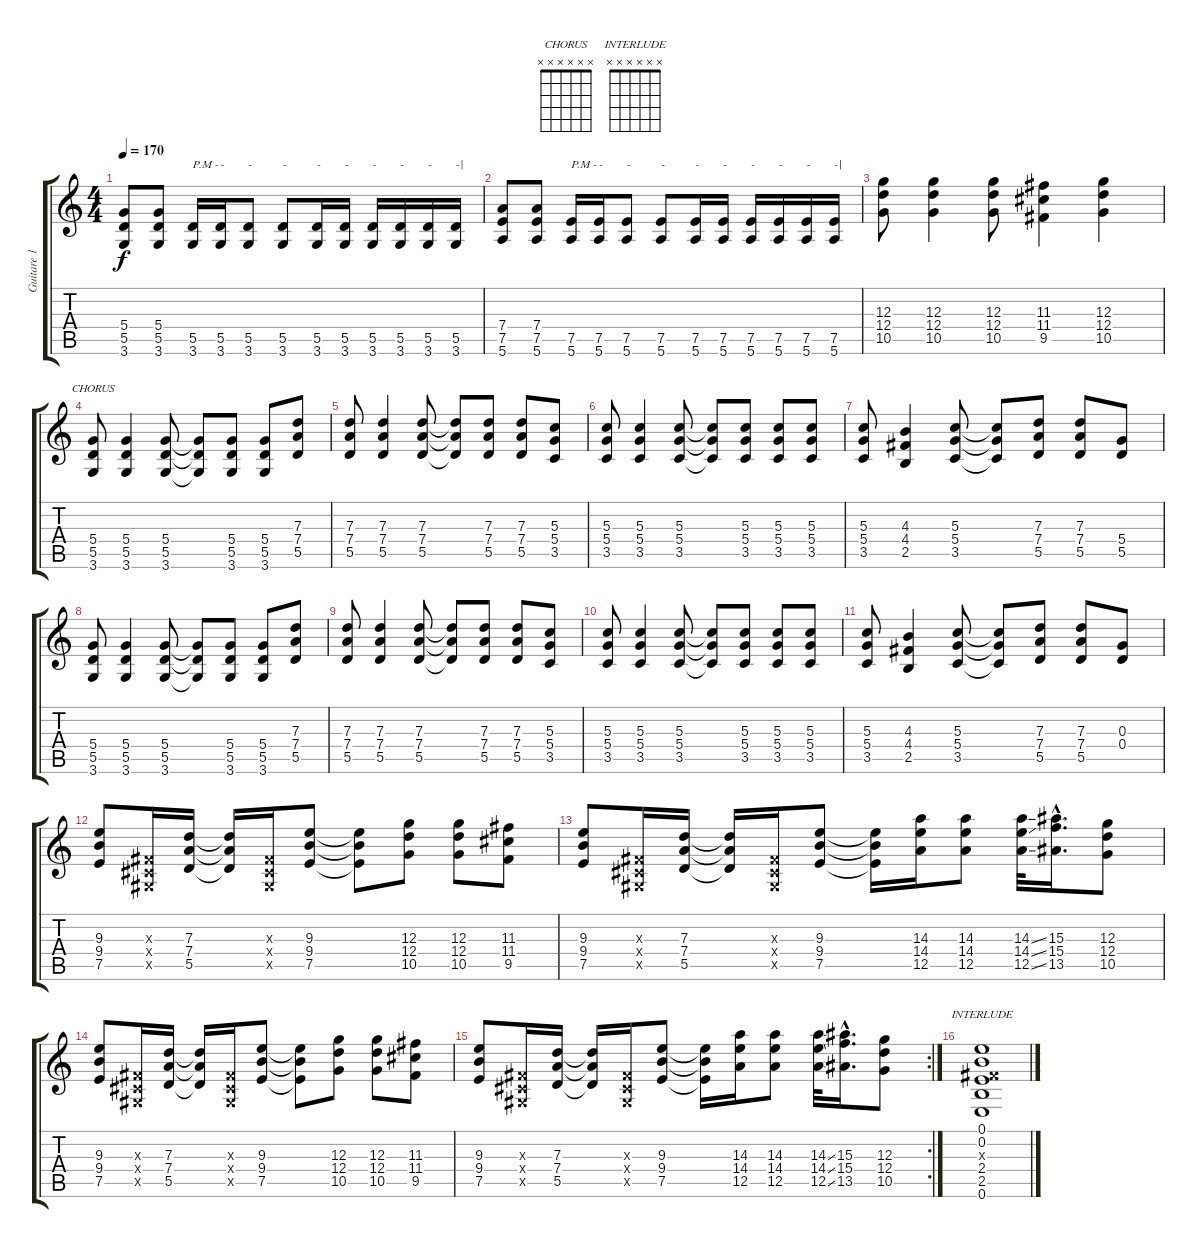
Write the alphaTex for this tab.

\track ("Guitare 1" "Guitare 1") {instrument distortionguitar}
\staff {score tabs}
\tuning (E4 B3 G3 D3 A2 E2) {hide}
\chord ("CHORUS" x x x x x x)
\chord ("INTERLUDE" x x x x x x) {firstfret 0}
\ts (4 4)
\tempo 170
\clef g2
\ks c
(5.4 5.5 3.6).8{dy f} (5.4 5.5 3.6).8 (5.5 3.6).16{txt "P.M - "} (5.5 3.6).16{txt "-"} (5.5 3.6).8{txt "-"} (5.5 3.6).8{txt "-"} (5.5 3.6).16{txt "-"} (5.5 3.6).16{txt "-"} (5.5 3.6).16{txt "-"} (5.5 3.6).16{txt "-"} (5.5 3.6).16{txt "-"} (5.5 3.6).16{txt "-|"} |
(7.4 7.5 5.6).8 (7.4 7.5 5.6).8 (7.5 5.6).16{txt "P.M - "} (7.5 5.6).16{txt "-"} (7.5 5.6).8{txt "-"} (7.5 5.6).8{txt "-"} (7.5 5.6).16{txt "-"} (7.5 5.6).16{txt "-"} (7.5 5.6).16{txt "-"} (7.5 5.6).16{txt "-"} (7.5 5.6).16{txt "-"} (7.5 5.6).16{txt "-|"} |
(12.3 12.4 10.5).8 (12.3 12.4 10.5).4 (12.3 12.4 10.5).8 (11.3 11.4 9.5).4 (12.3 12.4 10.5).4 |
(5.4 5.5 3.6).8{ch "CHORUS"} (5.4 5.5 3.6).4 (5.4 5.5 3.6).8 (5.4{t} 5.5{t} 3.6{t}).8 (5.4 5.5 3.6).8 (5.4 5.5 3.6).8 (7.3 7.4 5.5).8 |
(7.3 7.4 5.5).8 (7.3 7.4 5.5).4 (7.3 7.4 5.5).8 (7.3{t} 7.4{t} 5.5{t}).8 (7.3 7.4 5.5).8 (7.3 7.4 5.5).8 (5.3 5.4 3.5).8 |
(5.3 5.4 3.5).8 (5.3 5.4 3.5).4 (5.3 5.4 3.5).8 (5.3{t} 5.4{t} 3.5{t}).8 (5.3 5.4 3.5).8 (5.3 5.4 3.5).8 (5.3 5.4 3.5).8 |
(5.3 5.4 3.5).8 (4.3 4.4 2.5).4 (5.3 5.4 3.5).8 (5.3{t} 5.4{t} 3.5{t}).8 (7.3 7.4 5.5).8 (7.3 7.4 5.5).8 (5.4 5.5).8 |
(5.4 5.5 3.6).8 (5.4 5.5 3.6).4 (5.4 5.5 3.6).8 (5.4{t} 5.5{t} 3.6{t}).8 (5.4 5.5 3.6).8 (5.4 5.5 3.6).8 (7.3 7.4 5.5).8 |
(7.3 7.4 5.5).8 (7.3 7.4 5.5).4 (7.3 7.4 5.5).8 (7.3{t} 7.4{t} 5.5{t}).8 (7.3 7.4 5.5).8 (7.3 7.4 5.5).8 (5.3 5.4 3.5).8 |
(5.3 5.4 3.5).8 (5.3 5.4 3.5).4 (5.3 5.4 3.5).8 (5.3{t} 5.4{t} 3.5{t}).8 (5.3 5.4 3.5).8 (5.3 5.4 3.5).8 (5.3 5.4 3.5).8 |
(5.3 5.4 3.5).8 (4.3 4.4 2.5).4 (5.3 5.4 3.5).8 (5.3{t} 5.4{t} 3.5{t}).8 (7.3 7.4 5.5).8 (7.3 7.4 5.5).8 (0.3 0.4).8 |
(9.3 9.4 7.5).8 (-1.3{x} -1.4{x} -1.5{x}).16 (7.3 7.4 5.5).16 (7.3{t} 7.4{t} 5.5{t}).16 (-1.3{x} -1.4{x} -1.5{x}).16 (9.3 9.4 7.5).8 (9.3{t} 9.4{t} 7.5{t}).8 (12.3 12.4 10.5).8 (12.3 12.4 10.5).8 (11.3 11.4 9.5).8 |
(9.3 9.4 7.5).8 (-1.3{x} -1.4{x} -1.5{x}).16 (7.3 7.4 5.5).16 (7.3{t} 7.4{t} 5.5{t}).16 (-1.3{x} -1.4{x} -1.5{x}).16 (9.3 9.4 7.5).8 (9.3{t} 9.4{t} 7.5{t}).16 (14.3 14.4 12.5).16 (14.3 14.4 12.5).8 (14.3{ss} 14.4{ss} 12.5{ss}).32 (15.3{hac} 15.4{hac} 13.5{hac}).16{d} (12.3 12.4 10.5).8 |
(9.3 9.4 7.5).8 (-1.3{x} -1.4{x} -1.5{x}).16 (7.3 7.4 5.5).16 (7.3{t} 7.4{t} 5.5{t}).16 (-1.3{x} -1.4{x} -1.5{x}).16 (9.3 9.4 7.5).8 (9.3{t} 9.4{t} 7.5{t}).8 (12.3 12.4 10.5).8 (12.3 12.4 10.5).8 (11.3 11.4 9.5).8 |
\rc 2
(9.3 9.4 7.5).8 (-1.3{x} -1.4{x} -1.5{x}).16 (7.3 7.4 5.5).16 (7.3{t} 7.4{t} 5.5{t}).16 (-1.3{x} -1.4{x} -1.5{x}).16 (9.3 9.4 7.5).8 (9.3{t} 9.4{t} 7.5{t}).16 (14.3 14.4 12.5).16 (14.3 14.4 12.5).8 (14.3{ss} 14.4{ss} 12.5{ss}).32 (15.3{hac} 15.4{hac} 13.5{hac}).16{d} (12.3 12.4 10.5).8 |
(0.1 0.2 -1.3{x} 2.4 2.5 0.6).1{ch "INTERLUDE"}
